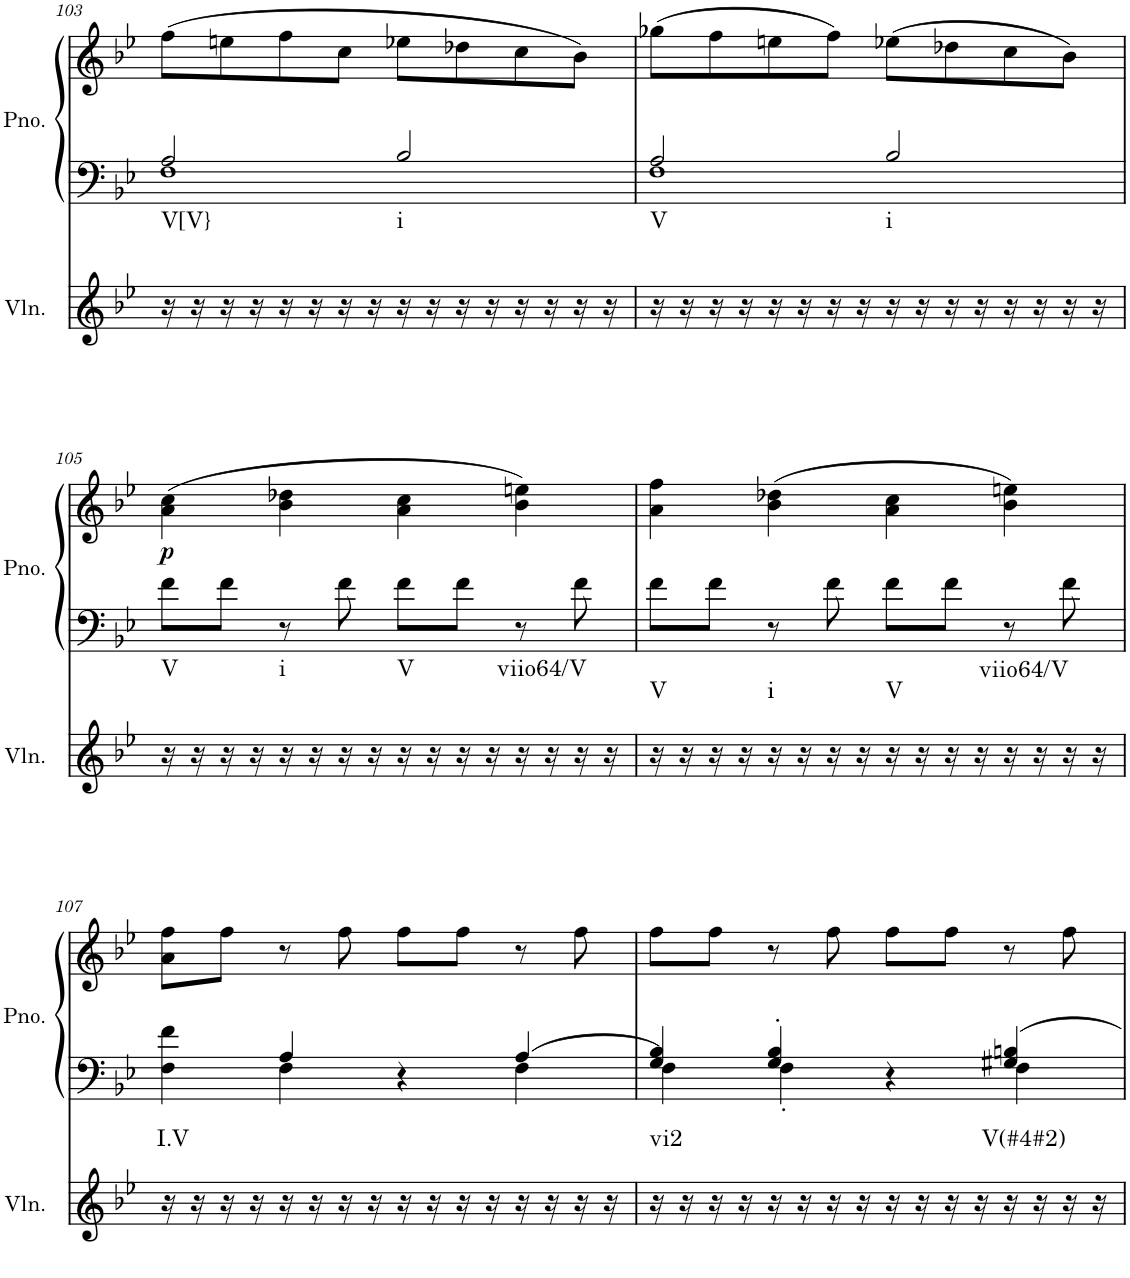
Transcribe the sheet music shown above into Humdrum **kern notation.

**kern	**harte	**kern	**kern	**dynam
*part2	*part2	*part1	*part1	*part1
*staff3	*	*staff2	*staff1	*staff1/2
*I"Violin	*	*I"Piano, Piano right	*	*
*I'Vln.	*	*I'Pno.	*	*
!!LO:PB:g=z
*clefG2	*	*clefF4	*clefG2	*
*k[b-e-]	*	*k[b-e-]	*k[b-e-]	*
*M2/2	*	*M2/2	*M2/2	*
*met(c|)	*	*met(c|)	*met(c|)	*
=103	=103	=103	=103	=103
*	*	*^	*	*
!	!LO:H:kt=V[V}	!	!	!	!
16r	N	2A/	1F	(8ff\L	.
16r	.	.	.	.	.
16r	.	.	.	8een\	.
16r	.	.	.	.	.
16r	.	.	.	8ff\	.
16r	.	.	.	.	.
16r	.	.	.	8cc\J	.
16r	.	.	.	.	.
!	!LO:H:kt=i	!	!	!	!
16r	N	2B-/	.	8ee-X\L	.
16r	.	.	.	.	.
16r	.	.	.	8dd-X\	.
16r	.	.	.	.	.
16r	.	.	.	8cc\	.
16r	.	.	.	.	.
16r	.	.	.	8b-\J)	.
16r	.	.	.	.	.
=104	=104	=104	=104	=104	=104
!	!LO:H:kt=V	!	!	!	!
16r	N	2A/	1F	(8gg-X\L	.
16r	.	.	.	.	.
16r	.	.	.	8ff\	.
16r	.	.	.	.	.
16r	.	.	.	8een\	.
16r	.	.	.	.	.
16r	.	.	.	8ff\J)	.
16r	.	.	.	.	.
!	!LO:H:kt=i	!	!	!	!
16r	N	2B-/	.	(8ee-X\L	.
16r	.	.	.	.	.
16r	.	.	.	8dd-X\	.
16r	.	.	.	.	.
16r	.	.	.	8cc\	.
16r	.	.	.	.	.
16r	.	.	.	8b-\J)	.
16r	.	.	.	.	.
*	*	*v	*v	*	*
!!LO:LB:g=z
=105	=105	=105	=105	=105
!	!LO:H:kt=V	!	!	!LO:DY:b
16r	N	8f\L	(4a\ 4cc\	p
16r	.	.	.	.
16r	.	8f\J	.	.
16r	.	.	.	.
!	!LO:H:kt=i	!	!	!
16r	N	8r	4b-\ 4dd-X\	.
16r	.	.	.	.
16r	.	8f\	.	.
16r	.	.	.	.
!	!LO:H:kt=V	!	!	!
16r	N	8f\L	4a\ 4cc\	.
16r	.	.	.	.
16r	.	8f\J	.	.
16r	.	.	.	.
!	!LO:H:kt=viio64/V	!	!	!
16r	N	8r	4b-\ 4een\)	.
16r	.	.	.	.
16r	.	8f\	.	.
16r	.	.	.	.
=106	=106	=106	=106	=106
!	!LO:H:kt=V	!	!	!
16r	N	8f\L	4a\ 4ff\	.
16r	.	.	.	.
16r	.	8f\J	.	.
16r	.	.	.	.
!	!LO:H:kt=i	!	!	!
16r	N	8r	(4b-\ 4dd-X\	.
16r	.	.	.	.
16r	.	8f\	.	.
16r	.	.	.	.
!	!LO:H:kt=V	!	!	!
16r	N	8f\L	4a\ 4cc\	.
16r	.	.	.	.
16r	.	8f\J	.	.
16r	.	.	.	.
!	!LO:H:kt=viio64/V	!	!	!
16r	N	8r	4b-\ 4een\)	.
16r	.	.	.	.
16r	.	8f\	.	.
16r	.	.	.	.
!!LO:LB:g=z
=107	=107	=107	=107	=107
*	*	*^	*	*
!	!LO:H:kt=I.V	!	!	!	!
16r	N	4F\ 4f\	4ryy	8a\ 8ff\L	.
16r	.	.	.	.	.
16r	.	.	.	8ff\J	.
16r	.	.	.	.	.
16r	.	4A/	4F\	8r	.
16r	.	.	.	.	.
16r	.	.	.	8ff\	.
16r	.	.	.	.	.
16r	.	4r	4ryy	8ff\L	.
16r	.	.	.	.	.
16r	.	.	.	8ff\J	.
16r	.	.	.	.	.
16r	.	4A/	4F\	8r	.
16r	.	.	.	.	.
16r	.	.	.	8ff\	.
16r	.	.	.	.	.
=108	=108	=108	=108	=108	=108
!	!LO:H:kt=vi2	!	!	!	!
16r	N	4G/ 4B-/	4F\	8ff\L	.
16r	.	.	.	.	.
16r	.	.	.	8ff\J	.
16r	.	.	.	.	.
16r	.	4G/' 4B-/'	4F'\	8r	.
16r	.	.	.	.	.
16r	.	.	.	8ff\	.
16r	.	.	.	.	.
16r	.	4r	4ryy	8ff\L	.
16r	.	.	.	.	.
16r	.	.	.	8ff\J	.
16r	.	.	.	.	.
!	!LO:H:kt=V(#4#2)	!	!	!	!
16r	N	4G#X/ 4Bn/	4F\	8r	.
16r	.	.	.	.	.
16r	.	.	.	8ff\	.
16r	.	.	.	.	.
*	*	*v	*v	*	*
=	=	=	=	=
*-	*-	*-	*-	*-
